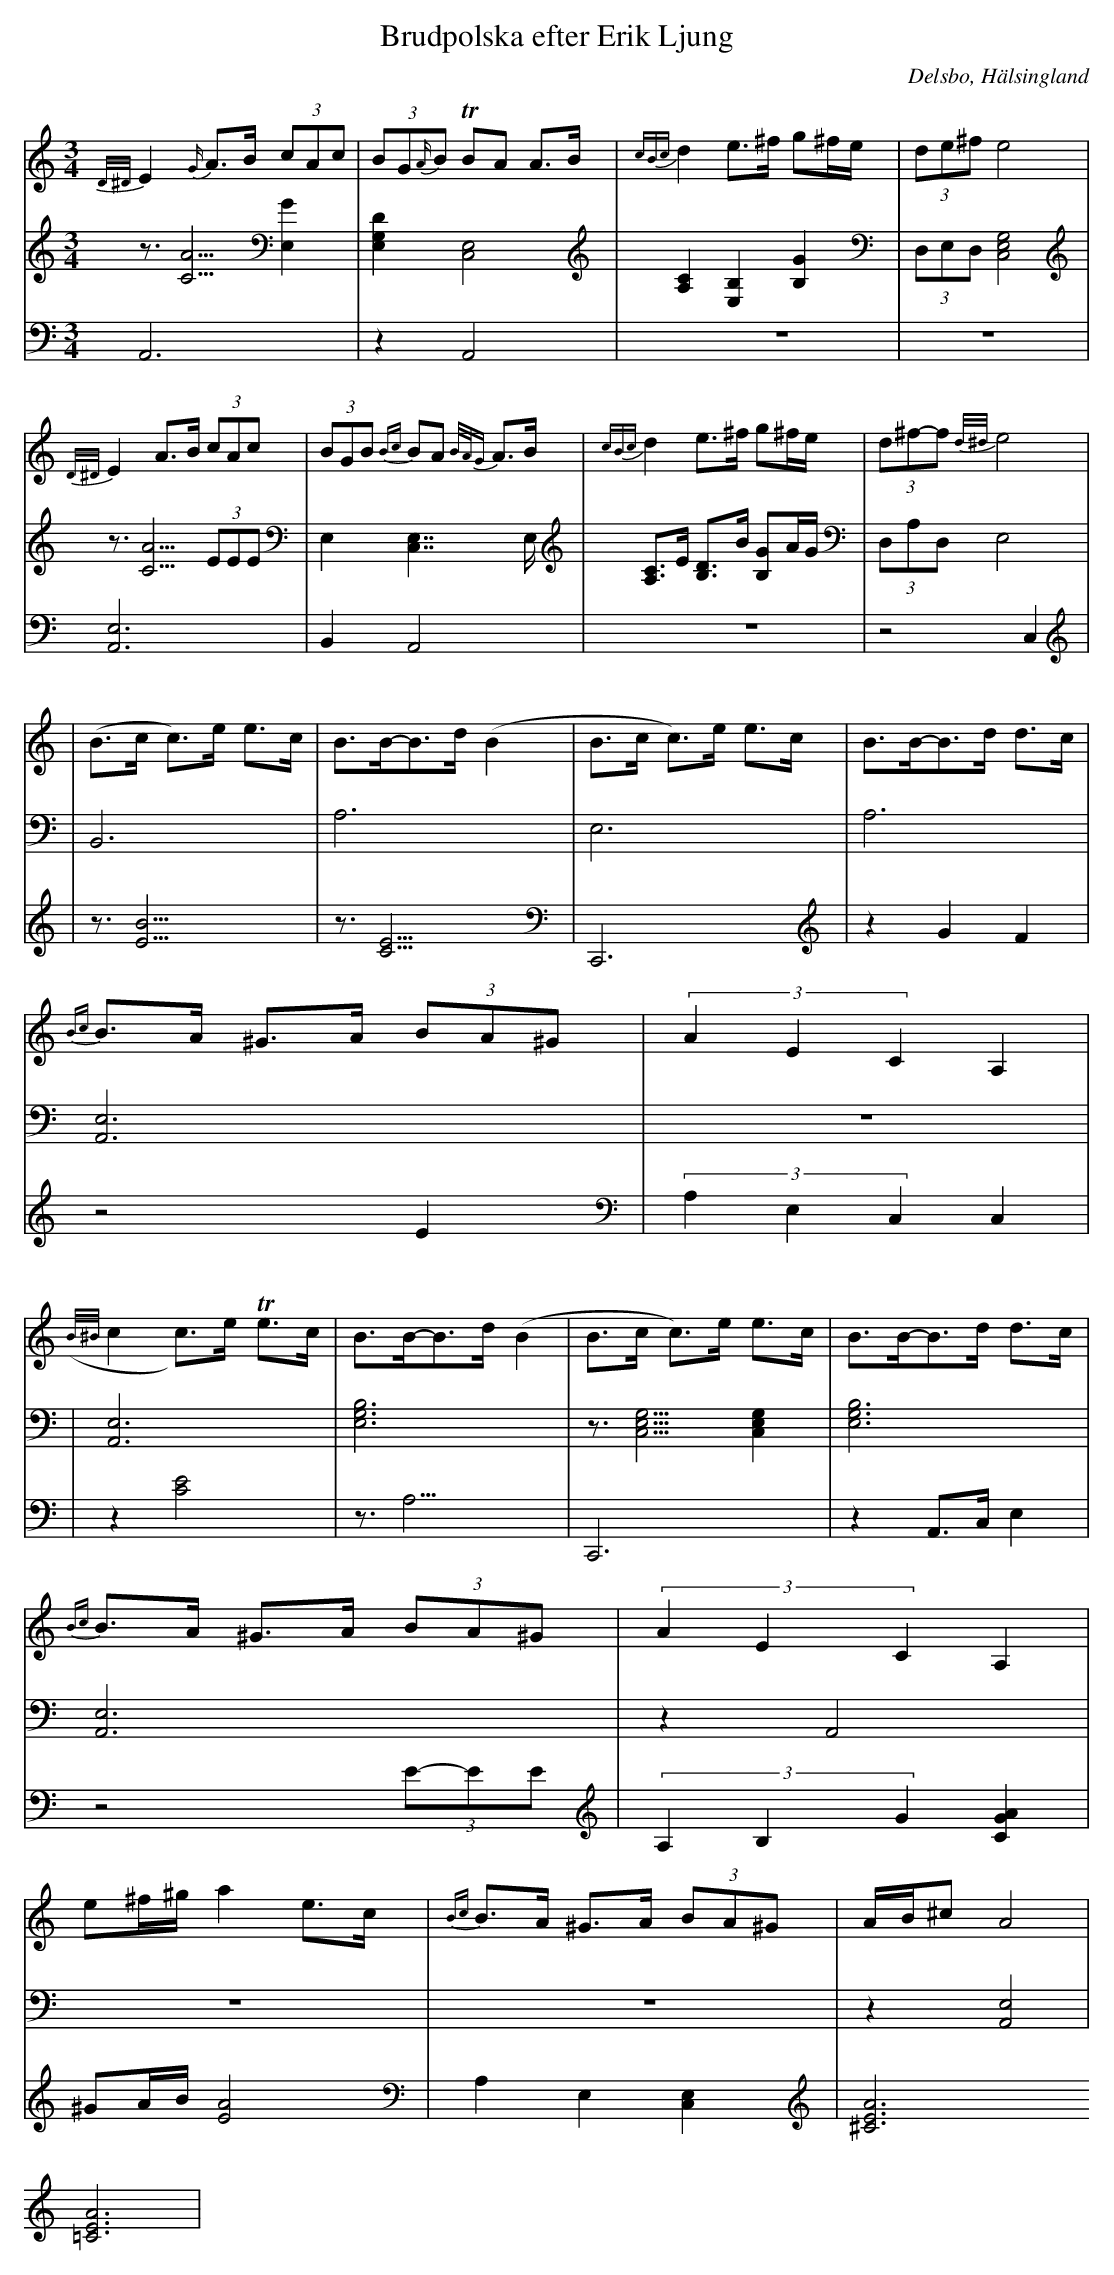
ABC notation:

X:1
T: Brudpolska efter Erik Ljung
Q: 105
O: Delsbo, Hälsingland
M: 3/4
L: 1/8
K: Am
V:1
V:2
V:3 =Merge
V:1
{D/^D/}E2 {G/}A>B (3cAc| (3BG{A/}B TBA A>B|{cBc}d2 e>^f g^f/e/|(3de^f e4 |
{D/^D/}E2 A>B (3cAc| (3BGB {Bc}BA {B/A/G}A>B|{cBc}d2 e>^f g^f/e/|(3d^f-f {d/^d/}e4 |
|(B>c c)>e e>c|B>B-B>d (B2|B>c c)>e e>c|B>B-B>d d>c|
{Bc}B>A ^G>A (3BA^G|(3A2E2C2 A,2|
({B/^B/}c2 c)>e Te>c|B>B-B>d (B2|B>c c)>e e>c|B>B-B>d d>c|
{Bc}B>A ^G>A (3BA^G|(3A2E2C2 A,2|
e^f/^g/ a2 e>c|{Bc}B>A ^G>A (3BA^G|A/B/^c A4|
V:2
z3/2[A5/2C5/2] [E,2G2]|[D2E,2G,2] [C,4E,4]|[A,2C2] [E,2B,2] [B,2G2]|(3D,E,D, [E,4G,4C,4]|
z3/2 [A5/2C5/2] (3EEE|E,2 [C,7/2E,7/2]E,/|[A,C]>E [B,D]>B [B,G]A/G/|(3D,A,D, [E,4]|
|[B,,6]|[A,6]|E,6|A,6|
[A,,6E,6]|z6|
|[A,,6E,6]|[E,6G,6B,6]|z3/2[E,5/2G,5/2C,5/2] [E,2G,2C,2]|[E,6G,6B,6]|
[A,,6E,6]|z2 A,,4|
z6|z6|z2 [A,,4E,4]|
V:3
A,,6|z2 A,,4|z6|z6|
[A,,6E,6]|B,,2 A,,4|z6|z4  C,2|
|z3/2[B9/2E9/2]|z3/2[C9/2E9/2]|C,,6|z2 G2 F2|
z4 E2|(3A,2E,2C,2 [C,2]|
|z2 [C4E4]|z3<A,3|C,,6|z2 A,,>C, E,2|
z4 (3E-EE|(3A,2B,2G2 [G2A2C2]|
^GA/B/ [A4E4]|A,2 E,2 [C,2E,2]|[A6^C6E6] [A6=C6E6]|
